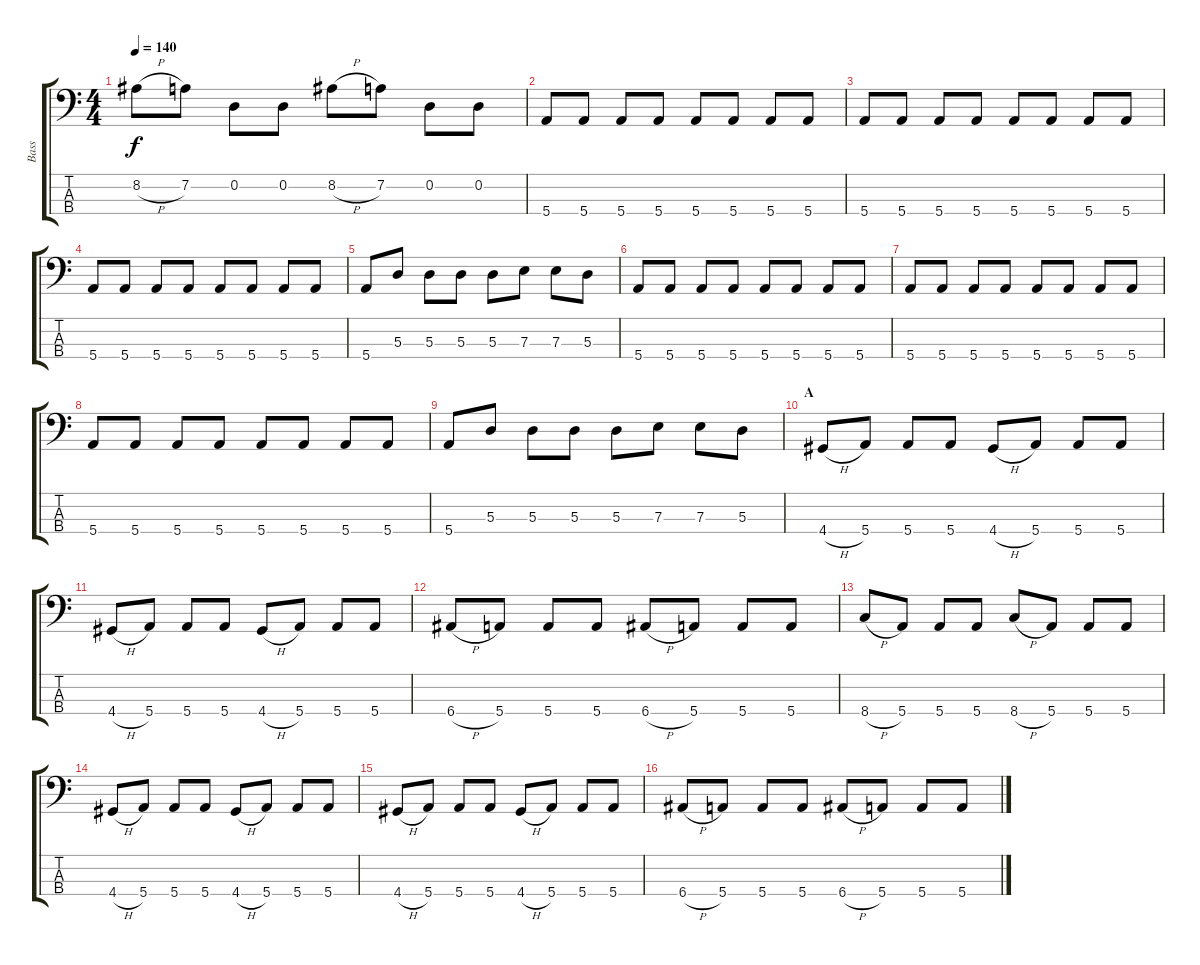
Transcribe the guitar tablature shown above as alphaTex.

\track ("Bass" "Bass") {instrument electricbassfinger}
\staff {score tabs}
\tuning (G2 D2 A1 E1) {hide}
\ts (4 4)
\tempo 140
\clef f4
\ks c
8.2{h}.8{dy f} 7.2.8 0.2.8 0.2.8 8.2{h}.8 7.2.8 0.2.8 0.2.8 |
5.4.8 5.4.8 5.4.8 5.4.8 5.4.8 5.4.8 5.4.8 5.4.8 |
5.4.8 5.4.8 5.4.8 5.4.8 5.4.8 5.4.8 5.4.8 5.4.8 |
5.4.8 5.4.8 5.4.8 5.4.8 5.4.8 5.4.8 5.4.8 5.4.8 |
5.4.8 5.3.8 5.3.8 5.3.8 5.3.8 7.3.8 7.3.8 5.3.8 |
5.4.8 5.4.8 5.4.8 5.4.8 5.4.8 5.4.8 5.4.8 5.4.8 |
5.4.8 5.4.8 5.4.8 5.4.8 5.4.8 5.4.8 5.4.8 5.4.8 |
5.4.8 5.4.8 5.4.8 5.4.8 5.4.8 5.4.8 5.4.8 5.4.8 |
5.4.8 5.3.8 5.3.8 5.3.8 5.3.8 7.3.8 7.3.8 5.3.8 |
\section ("" "A")
4.4{h}.8 5.4.8 5.4.8 5.4.8 4.4{h}.8 5.4.8 5.4.8 5.4.8 |
4.4{h}.8 5.4.8 5.4.8 5.4.8 4.4{h}.8 5.4.8 5.4.8 5.4.8 |
6.4{h}.8 5.4.8 5.4.8 5.4.8 6.4{h}.8 5.4.8 5.4.8 5.4.8 |
8.4{h}.8 5.4.8 5.4.8 5.4.8 8.4{h}.8 5.4.8 5.4.8 5.4.8 |
4.4{h}.8 5.4.8 5.4.8 5.4.8 4.4{h}.8 5.4.8 5.4.8 5.4.8 |
4.4{h}.8 5.4.8 5.4.8 5.4.8 4.4{h}.8 5.4.8 5.4.8 5.4.8 |
6.4{h}.8 5.4.8 5.4.8 5.4.8 6.4{h}.8 5.4.8 5.4.8 5.4.8
